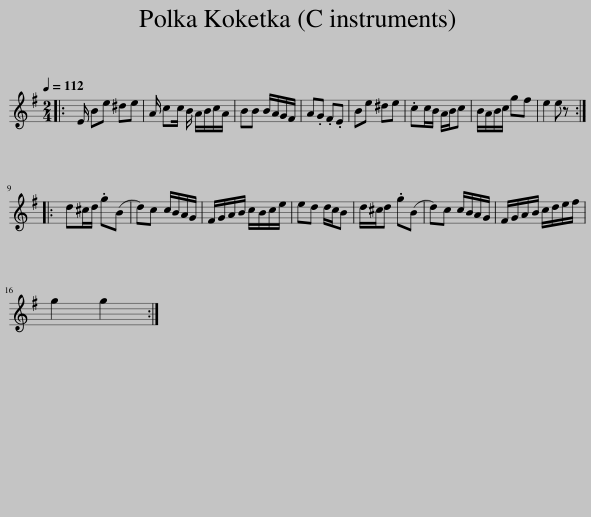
X:1
L:1/8
Q:1/4=112
M:2/4
I:linebreak $
K:Emin
V:1 treble
V:1
|: E/ Be ^de | A/ cc/ B/ A/B/c/A/ | BB B/A/G/F/ | A.G .F.E | Be ^de | %5
 .cc/B/ A/B/c | B/A/B/c/ gf | e2 e z ::$ d^c/d/ .g(B | d)c c/B/A/G/ | %10
 F/G/A/B/ c/B/c/e/ | ed d/c/B | d/^c/d .g(B | d)c c/B/A/G/ | F/G/A/B/ c/d/e/f/ |$ %15
 g2 g2 :| %16
